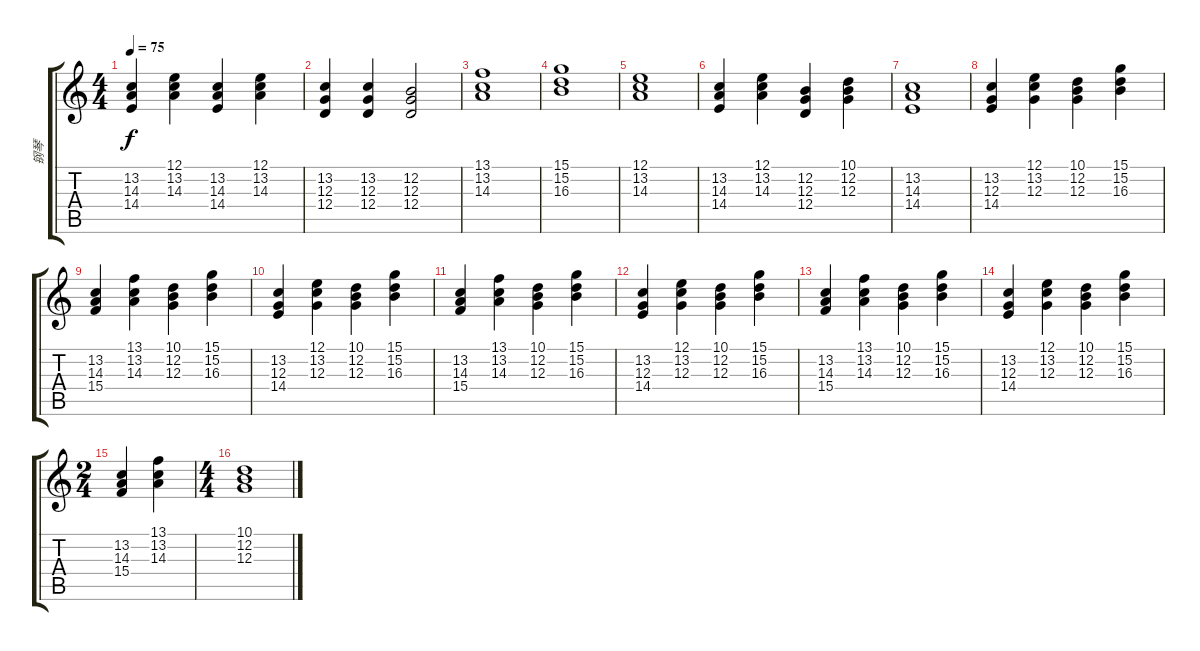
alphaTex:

\track ("钢琴" "钢琴") {instrument brightacousticpiano}
\staff {score tabs}
\tuning (E4 B3 G3 D3 A2 E2) {hide}
\ts (4 4)
\tempo 75
\clef g2
\ks c
(13.2 14.3 14.4).4{dy f} (12.1 13.2 14.3).4 (13.2 14.3 14.4).4 (12.1 13.2 14.3).4 |
(13.2 12.3 12.4).4 (13.2 12.3 12.4).4 (12.2 12.3 12.4).2 |
(13.1 13.2 14.3).1 |
(15.1 15.2 16.3).1 |
(12.1 13.2 14.3).1 |
(13.2 14.3 14.4).4 (12.1 13.2 14.3).4 (12.2 12.3 12.4).4 (10.1 12.2 12.3).4 |
(13.2 14.3 14.4).1 |
(13.2 12.3 14.4).4 (12.1 13.2 12.3).4 (10.1 12.2 12.3).4 (15.1 15.2 16.3).4 |
(13.2 14.3 15.4).4 (13.1 13.2 14.3).4 (10.1 12.2 12.3).4 (15.1 15.2 16.3).4 |
(13.2 12.3 14.4).4 (12.1 13.2 12.3).4 (10.1 12.2 12.3).4 (15.1 15.2 16.3).4 |
(13.2 14.3 15.4).4 (13.1 13.2 14.3).4 (10.1 12.2 12.3).4 (15.1 15.2 16.3).4 |
(13.2 12.3 14.4).4 (12.1 13.2 12.3).4 (10.1 12.2 12.3).4 (15.1 15.2 16.3).4 |
(13.2 14.3 15.4).4 (13.1 13.2 14.3).4 (10.1 12.2 12.3).4 (15.1 15.2 16.3).4 |
(13.2 12.3 14.4).4 (12.1 13.2 12.3).4 (10.1 12.2 12.3).4 (15.1 15.2 16.3).4 |
\ts (2 4)
(13.2 14.3 15.4).4 (13.1 13.2 14.3).4 |
\ts (4 4)
(10.1 12.2 12.3).1
